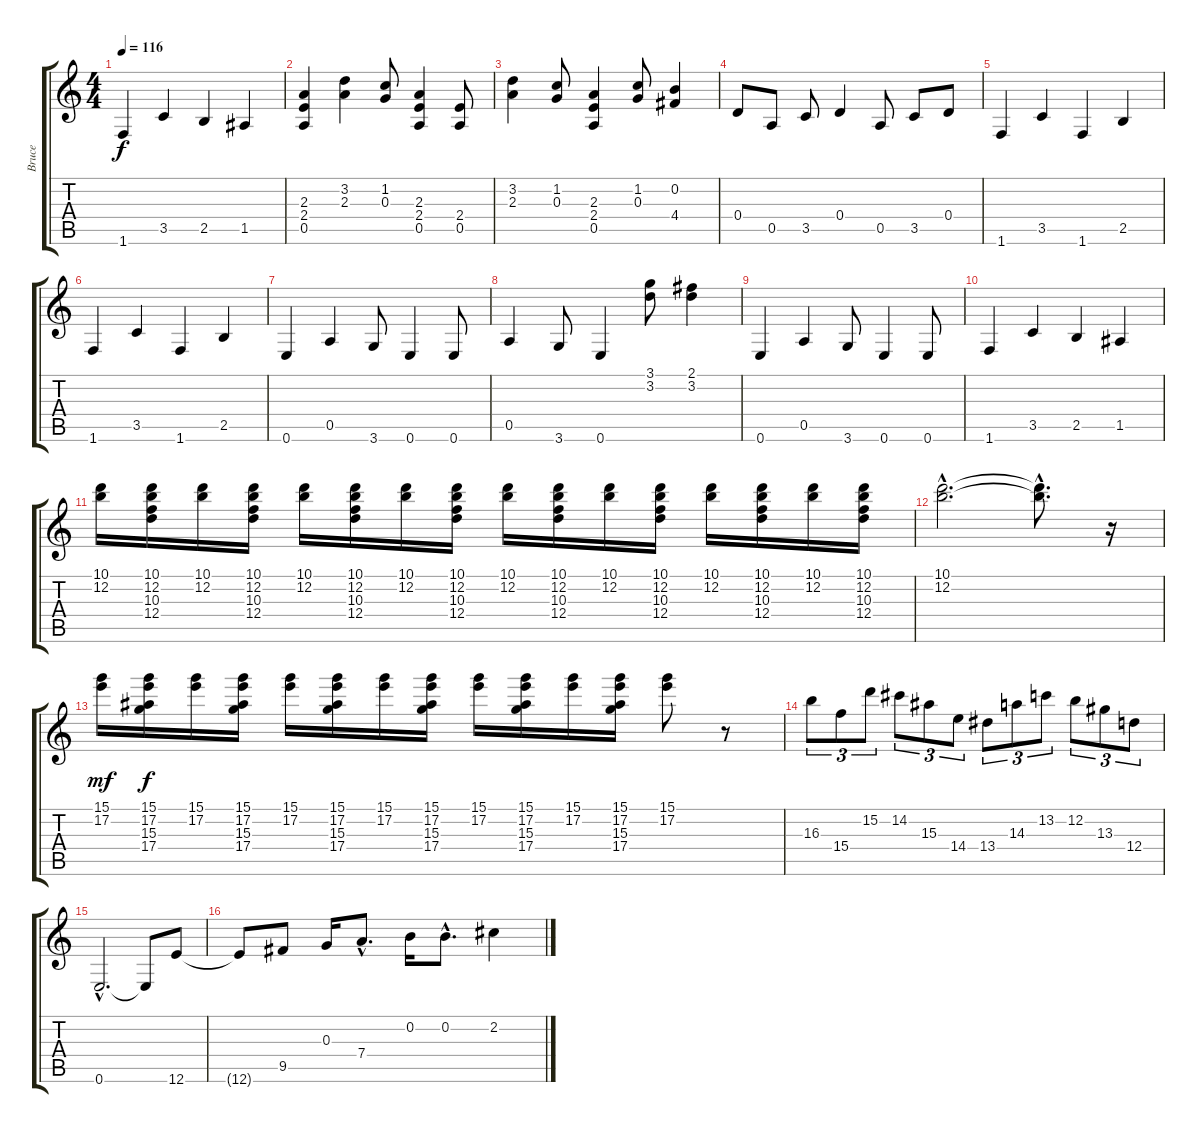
\track ("Bruce" "Bruce") {instrument overdrivenguitar}
\staff {score tabs}
\tuning (E4 B3 G3 D3 A2 E2) {hide}
\ts (4 4)
\tempo 116
\clef g2
\ks c
1.6.4{dy f} 3.5.4 2.5.4 1.5.4 |
(2.3 2.4 0.5).4 (3.2 2.3).4 (1.2 0.3).8 (2.3 2.4 0.5).4 (2.4 0.5).8 |
(3.2 2.3).4 (1.2 0.3).8 (2.3 2.4 0.5).4 (1.2 0.3).8 (0.2 4.4).4 |
0.4.8 0.5.8 3.5.8 0.4.4 0.5.8 3.5.8 0.4.8 |
1.6.4 3.5.4 1.6.4 2.5.4 |
1.6.4 3.5.4 1.6.4 2.5.4 |
0.6.4 0.5.4 3.6.8 0.6.4 0.6.8 |
0.5.4 3.6.8 0.6.4 (3.1 3.2).8 (2.1 3.2).4 |
0.6.4 0.5.4 3.6.8 0.6.4 0.6.8 |
1.6.4 3.5.4 2.5.4 1.5.4 |
(10.1 12.2).16 (10.1 12.2 10.3 12.4).16 (10.1 12.2).16 (10.1 12.2 10.3 12.4).16 (10.1 12.2).16 (10.1 12.2 10.3 12.4).16 (10.1 12.2).16 (10.1 12.2 10.3 12.4).16 (10.1 12.2).16 (10.1 12.2 10.3 12.4).16 (10.1 12.2).16 (10.1 12.2 10.3 12.4).16 (10.1 12.2).16 (10.1 12.2 10.3 12.4).16 (10.1 12.2).16 (10.1 12.2 10.3 12.4).16 |
(10.1{hac} 12.2{hac}).2{d} (10.1{hac t} 12.2{hac t}).8{d} r.16 |
(15.1 17.2).16{dy mf} (15.1 17.2 15.3 17.4).16{dy f} (15.1 17.2).16 (15.1 17.2 15.3 17.4).16 (15.1 17.2).16 (15.1 17.2 15.3 17.4).16 (15.1 17.2).16 (15.1 17.2 15.3 17.4).16 (15.1 17.2).16 (15.1 17.2 15.3 17.4).16 (15.1 17.2).16 (15.1 17.2 15.3 17.4).16 (15.1 17.2).8 r.8 |
16.3.8{tu (3 2)} 15.4.8{tu (3 2)} 15.2.8{tu (3 2)} 14.2.8{tu (3 2)} 15.3.8{tu (3 2)} 14.4.8{tu (3 2)} 13.4.8{tu (3 2)} 14.3.8{tu (3 2)} 13.2.8{tu (3 2)} 12.2.8{tu (3 2)} 13.3.8{tu (3 2)} 12.4.8{tu (3 2)} |
0.6{hac}.2{d} 0.6{t}.8 12.6.8 |
12.6{t}.8 9.5.8 0.3.16 7.4{hac}.8{d} 0.2.16 0.2{hac}.8{d} 2.2.4
